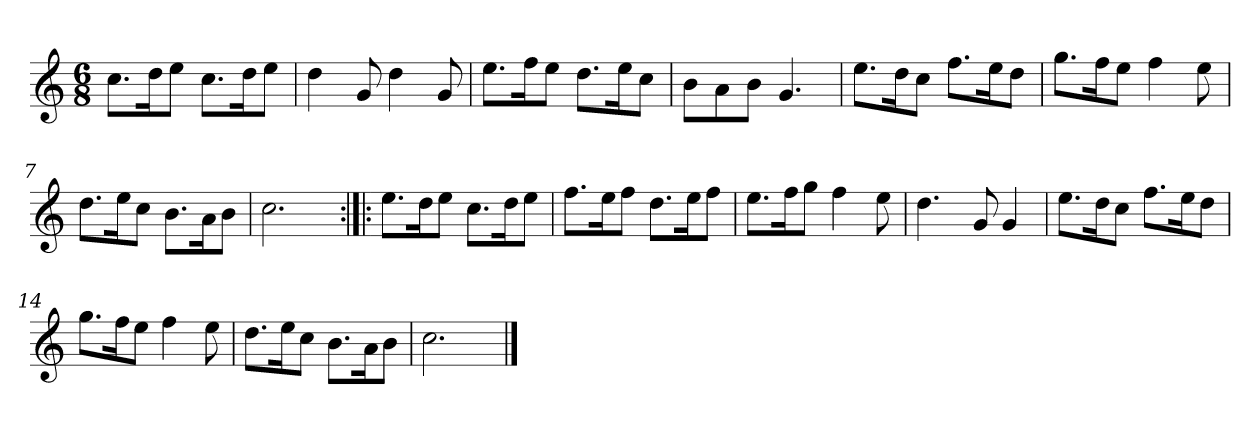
**kern
*part1
*staff1
*clefG2
*k[]
*C:
*M6/8
*MM120
=1
8.cc\L
16dd\K
8ee\J
8.cc\L
16dd\K
8ee\J
=2
4dd
8g
4dd
8g
=3
8.ee\L
16ff\K
8ee\J
8.dd\L
16ee\K
8cc\J
=4
8b\L
8a\
8b\J
4.g
=5
8.ee\L
16dd\K
8cc\J
8.ff\L
16ee\K
8dd\J
=6
8.gg\L
16ff\K
8ee\J
4ff
8ee
=7
8.dd\L
16ee\K
8cc\J
8.b\L
16a\K
8b\J
=8
2.cc
=9:|!|:
8.ee\L
16dd\K
8ee\J
8.cc\L
16dd\K
8ee\J
=10
8.ff\L
16ee\K
8ff\J
8.dd\L
16ee\K
8ff\J
=11
8.ee\L
16ff\K
8gg\J
4ff
8ee
=12
4.dd
8g
4g
=13
8.ee\L
16dd\K
8cc\J
8.ff\L
16ee\K
8dd\J
=14
8.gg\L
16ff\K
8ee\J
4ff
8ee
=15
8.dd\L
16ee\K
8cc\J
8.b\L
16a\K
8b\J
=16
2.cc
==
*-
